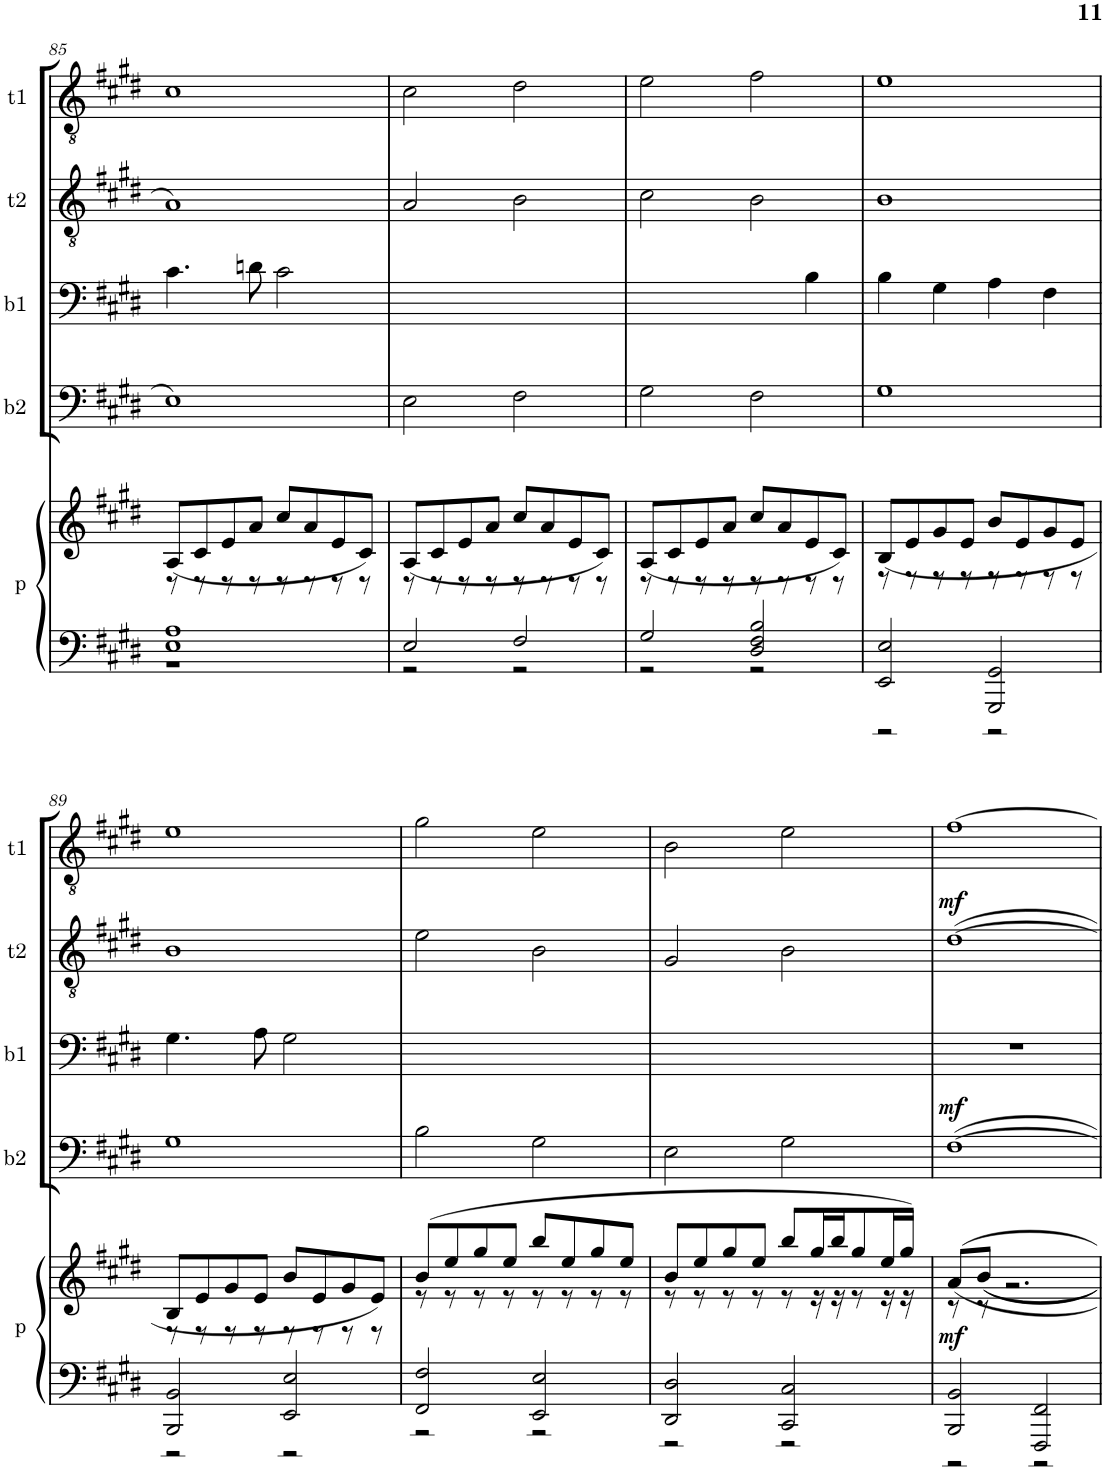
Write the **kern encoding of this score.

**kern	**kern	**dynam	**kern	**dynam	**kern	**kern	**dynam	**kern
*part5	*part5	*part5	*part4	*part4	*part3	*part2	*part2	*part1
*staff6	*staff5	*staff5/6	*staff4	*staff4	*staff3	*staff2	*staff2	*staff1
*I"p	*	*	*I"b2	*	*I"b1	*I"t2	*	*I"t1
*I'p	*	*	*I'b2	*	*I'b1	*I't2	*	*I't1
!!LO:PB:g=z
*clefF4	*clefG2	*	*clefF4	*	*clefF4	*clefGv2	*	*clefGv2
*k[f#c#g#d#]	*k[f#c#g#d#]	*	*k[f#c#g#d#]	*	*k[f#c#g#d#]	*k[f#c#g#d#]	*	*k[f#c#g#d#]
*M2/2	*M2/2	*	*M2/2	*	*M2/2	*M2/2	*	*M2/2
*met(c|)	*met(c|)	*	*met(c|)	*	*met(c|)	*met(c|)	*	*met(c|)
=85	=85	=85	=85	=85	=85	=85	=85	=85
*^	*^	*	*	*	*	*	*	*
1E 1A	1r	(<8A/L	8r	.	1E	.	4.c#\	1A	.	1c#
.	.	8c#/	8r	.	.	.	.	.	.	.
.	.	8e/	8r	.	.	.	.	.	.	.
.	.	8a/J	8r	.	.	.	8dn\	.	.	.
.	.	8cc#/L	8r	.	.	.	2c#\	.	.	.
.	.	8a/	8r	.	.	.	.	.	.	.
.	.	8e/	8r	.	.	.	.	.	.	.
.	.	8c#/J)	8r	.	.	.	.	.	.	.
=86	=86	=86	=86	=86	=86	=86	=86	=86	=86	=86
2E/	2r	(<8A/L	8r	.	2E\	.	1ryy	2A/	.	2c#\
.	.	8c#/	8r	.	.	.	.	.	.	.
.	.	8e/	8r	.	.	.	.	.	.	.
.	.	8a/J	8r	.	.	.	.	.	.	.
2F#/	2r	8cc#/L	8r	.	2F#\	.	.	2B\	.	2d#\
.	.	8a/	8r	.	.	.	.	.	.	.
.	.	8e/	8r	.	.	.	.	.	.	.
.	.	8c#/J)	8r	.	.	.	.	.	.	.
=87	=87	=87	=87	=87	=87	=87	=87	=87	=87	=87
2G#/	2r	(<8A/L	8r	.	2G#\	.	2.ryy	2c#\	.	2e\
.	.	8c#/	8r	.	.	.	.	.	.	.
.	.	8e/	8r	.	.	.	.	.	.	.
.	.	8a/J	8r	.	.	.	.	.	.	.
2D#/ 2F#/ 2B/	2r	8cc#/L	8r	.	2F#\	.	.	2B\	.	2f#\
.	.	8a/	8r	.	.	.	.	.	.	.
.	.	8e/	8r	.	.	.	4B\	.	.	.
.	.	8c#/J)	8r	.	.	.	.	.	.	.
=88	=88	=88	=88	=88	=88	=88	=88	=88	=88	=88
2EE/ 2E/	2r	(<8B/L	8r	.	1G#	.	4B\	1B	.	1e
.	.	8e/	8r	.	.	.	.	.	.	.
.	.	8g#/	8r	.	.	.	4G#\	.	.	.
.	.	8e/J	8r	.	.	.	.	.	.	.
2GGG#/ 2GG#/	2r	8b/L	8r	.	.	.	4A\	.	.	.
.	.	8e/	8r	.	.	.	.	.	.	.
.	.	8g#/	8r	.	.	.	4F#\	.	.	.
.	.	8e/J	8r	.	.	.	.	.	.	.
!!LO:LB:g=z
=89	=89	=89	=89	=89	=89	=89	=89	=89	=89	=89
2BBB/ 2BB/	2r	8B/L	8r	.	1G#	.	4.G#\	1B	.	1e
.	.	8e/	8r	.	.	.	.	.	.	.
.	.	8g#/	8r	.	.	.	.	.	.	.
.	.	8e/J	8r	.	.	.	8A\	.	.	.
2EE/ 2E/	2r	8b/L	8r	.	.	.	2G#\	.	.	.
.	.	8e/	8r	.	.	.	.	.	.	.
.	.	8g#/	8r	.	.	.	.	.	.	.
.	.	8e/J)	8r	.	.	.	.	.	.	.
=90	=90	=90	=90	=90	=90	=90	=90	=90	=90	=90
2FF#/ 2F#/	2r	(>8b/L	8r	.	2B\	.	1ryy	2e\	.	2g#\
.	.	8ee/	8r	.	.	.	.	.	.	.
.	.	8gg#/	8r	.	.	.	.	.	.	.
.	.	8ee/J	8r	.	.	.	.	.	.	.
2EE/ 2E/	2r	8bb/L	8r	.	2G#\	.	.	2B\	.	2e\
.	.	8ee/	8r	.	.	.	.	.	.	.
.	.	8gg#/	8r	.	.	.	.	.	.	.
.	.	8ee/J	8r	.	.	.	.	.	.	.
=91	=91	=91	=91	=91	=91	=91	=91	=91	=91	=91
2DD#/ 2D#/	2r	8b/L	8r	.	2E\	.	1ryy	2G#/	.	2B\
.	.	8ee/	8r	.	.	.	.	.	.	.
.	.	8gg#/	8r	.	.	.	.	.	.	.
.	.	8ee/J	8r	.	.	.	.	.	.	.
2CC#/ 2C#/	2r	8bb/L	8r	.	2G#\	.	.	2B\	.	2e\
.	.	16gg#/L	16r	.	.	.	.	.	.	.
.	.	16bb/J	16r	.	.	.	.	.	.	.
.	.	8gg#/	8r	.	.	.	.	.	.	.
.	.	16ee/L	16r	.	.	.	.	.	.	.
.	.	16gg#/JJ)	16r	.	.	.	.	.	.	.
=92	=92	=92	=92	=92	=92	=92	=92	=92	=92	=92
!	!	!	!	!LO:DY:b	!	!LO:DY:a	!	!	!LO:DY:a	!
2BBB/ 2BB/	2r	8a/L	8r	mf	[>1F#	mf	1r	[>1d#	mf	[1f#
.	.	8b/J	8r	.	.	.	.	.	.	.
.	.	4ryy	2.r	.	.	.	.	.	.	.
2FFF#/ 2FF#/	2r	2ryy	.	.	.	.	.	.	.	.
*v	*v	*	*	*	*	*	*	*	*	*
*	*v	*v	*	*	*	*	*	*	*
=	=	=	=	=	=	=	=	=
*-	*-	*-	*-	*-	*-	*-	*-	*-
